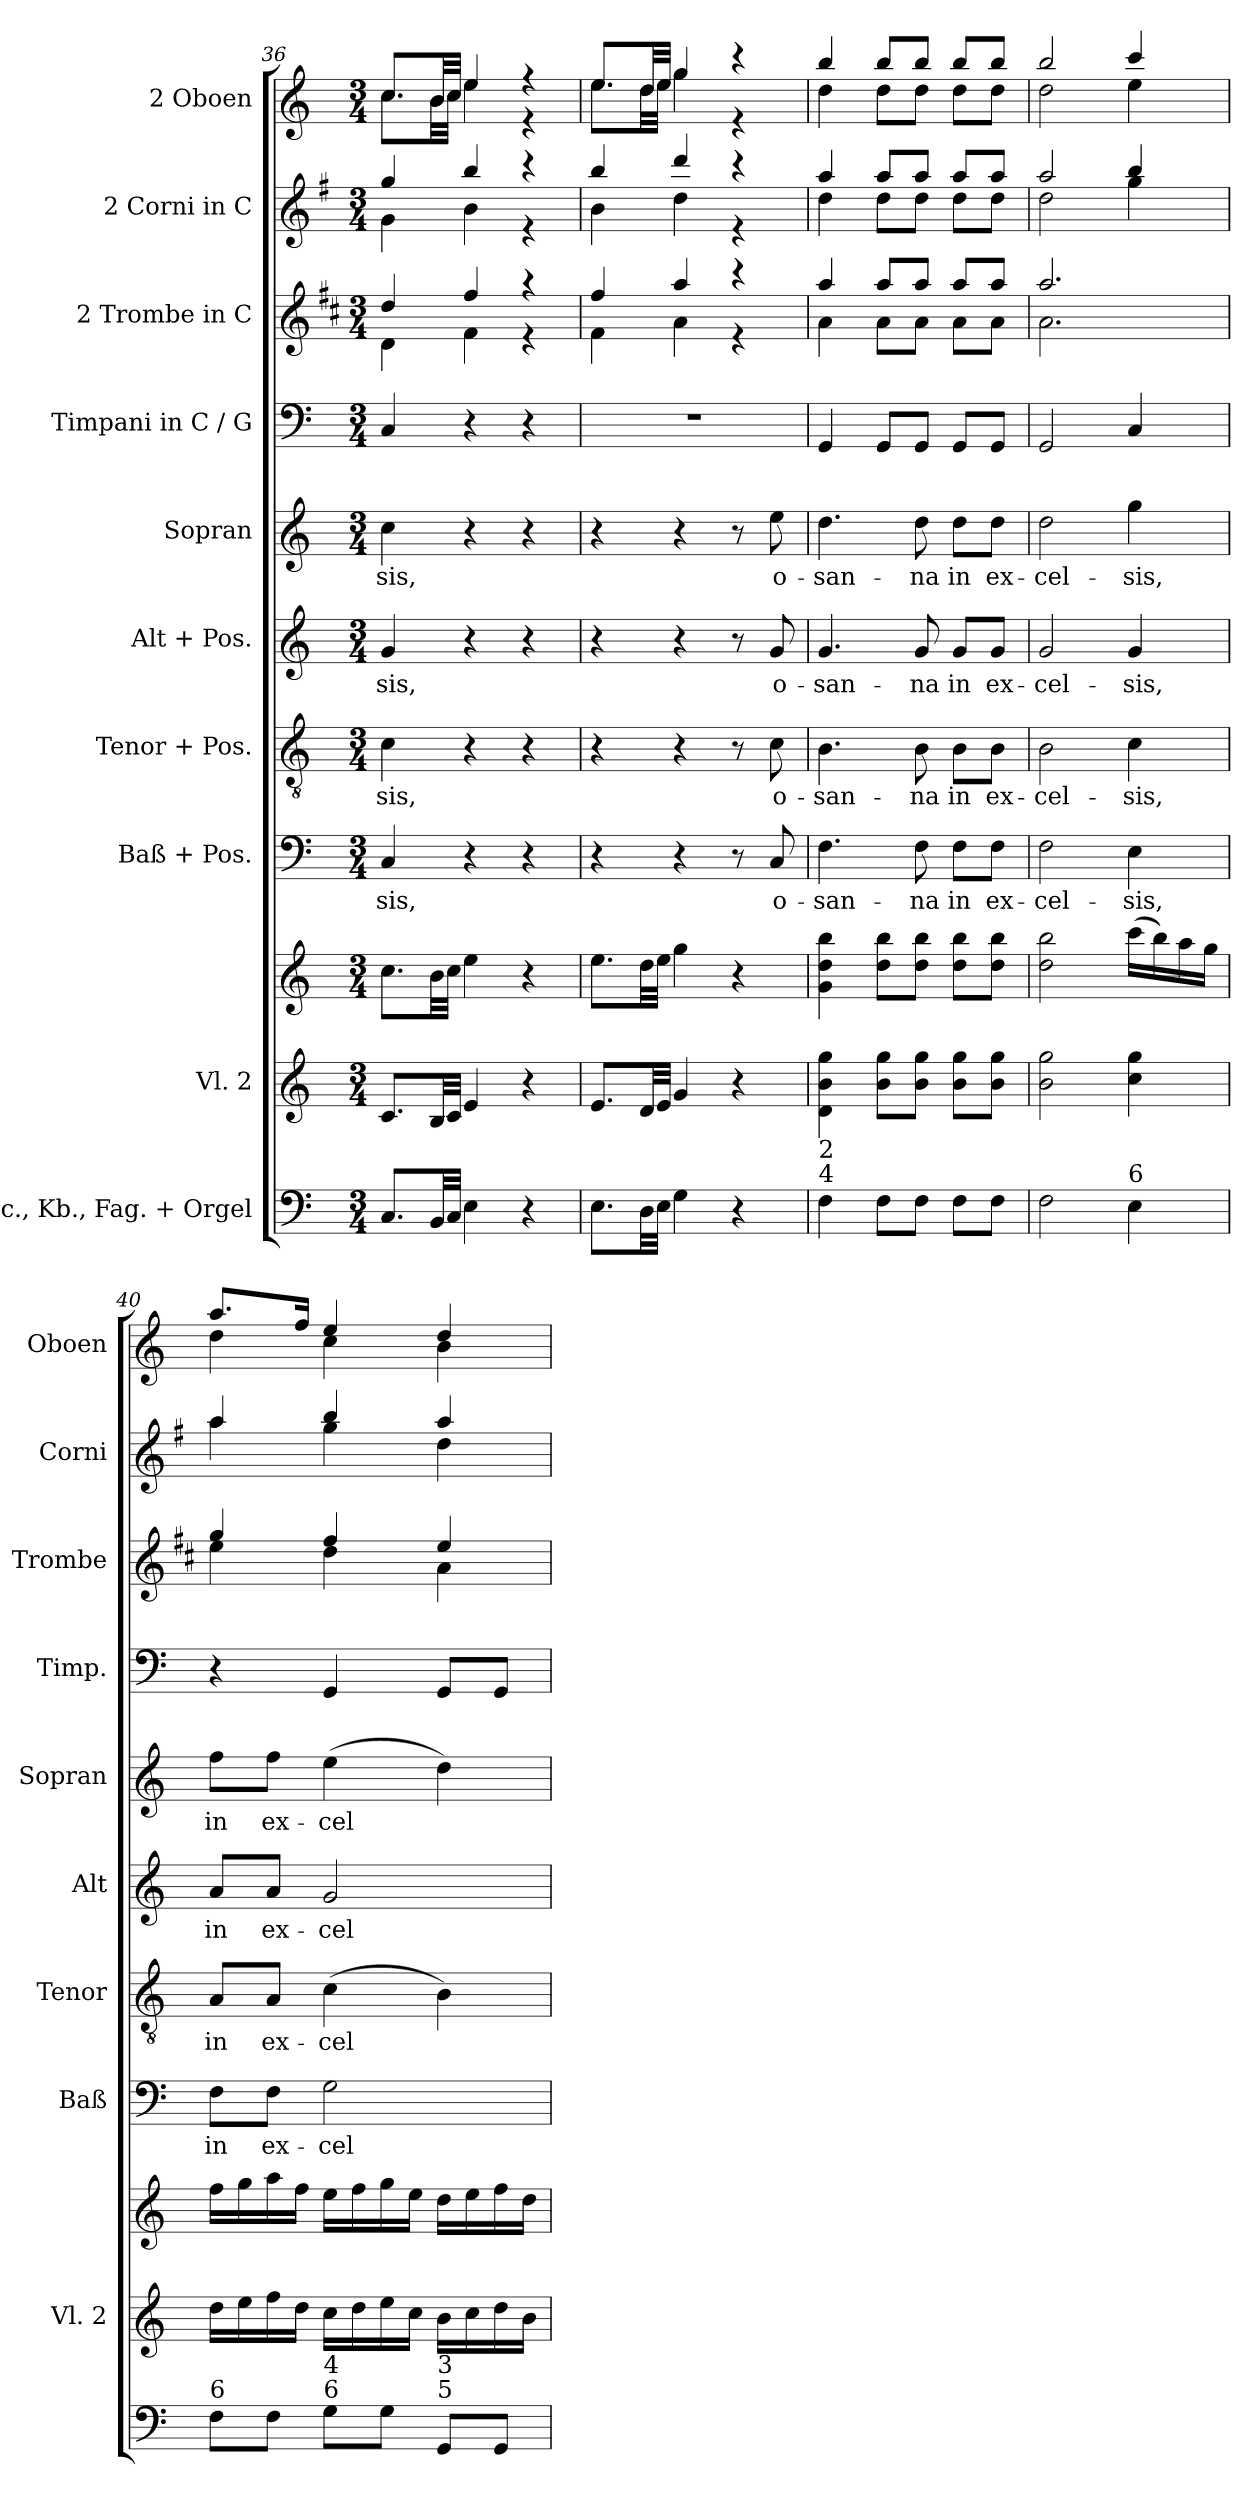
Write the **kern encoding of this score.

**kern	**kern	**kern	**kern	**text	**kern	**text	**kern	**text	**kern	**text	**kern	**kern	**kern	**kern
*part10	*part9	*part9	*part8	*part8	*part7	*part7	*part6	*part6	*part5	*part5	*part4	*part3	*part2	*part1
*staff11	*staff10	*staff9	*staff8	*staff8	*staff7	*staff7	*staff6	*staff6	*staff5	*staff5	*staff4	*staff3	*staff2	*staff1
*I"Vlc., Kb., Fag. + Orgel	*I"Vl. 2	*	*I"Baß + Pos.	*	*I"Tenor + Pos.	*	*I"Alt + Pos.	*	*I"Sopran	*	*I"Timpani in C / G	*I"2 Trombe in C	*I"2 Corni in C	*I"2 Oboen
*	*I'Vl. 2	*	*I'Baß	*	*I'Tenor	*	*I'Alt	*	*I'Sopran	*	*I'Timp.	*I'Trombe	*I'Corni	*I'Oboen
!!LO:PB:g=z
*clefF4	*clefG2	*clefG2	*clefF4	*	*clefGv2	*	*clefG2	*	*clefG2	*	*clefF4	*clefG2	*clefG2	*clefG2
*	*	*	*	*	*	*	*	*	*	*	*	*ITrd1c2	*ITrd4c7	*
*k[]	*k[]	*k[]	*k[]	*	*k[]	*	*k[]	*	*k[]	*	*k[]	*k[]	*k[]	*k[]
*M3/4	*M3/4	*M3/4	*M3/4	*	*M3/4	*	*M3/4	*	*M3/4	*	*M3/4	*M3/4	*M3/4	*M3/4
=36	=36	=36	=36	=36	=36	=36	=36	=36	=36	=36	=36	=36	=36	=36
!	!	!	!	!LO:LY:b	!	!LO:LY:b	!	!LO:LY:b	!	!LO:LY:b	!	!	!	!
*	*	*	*	*	*	*	*	*	*	*	*	*^	*^	*^
8.C/L	8.c/L	8.cc\L	4C/	-sis,	4c\	-sis,	4g/	-sis,	4cc\	-sis,	4C/	4cc/	4c\	4cc/	4c\	8.cc/L	8.cc\L
32BB/LL	32B/LL	32b\LL	.	.	.	.	.	.	.	.	.	.	.	.	.	32b/LL	32b\LL
32C/JJJ	32c/JJJ	32cc\JJJ	.	.	.	.	.	.	.	.	.	.	.	.	.	32cc/JJJ	32cc\JJJ
4E\	4e/	4ee\	4r	.	4r	.	4r	.	4r	.	4r	4ee/	4e\	4ee/	4e\	4ee/	4ee\
4r	4r	4r	4r	.	4r	.	4r	.	4r	.	4r	4r	4r	4r	4r	4r	4r
=37	=37	=37	=37	=37	=37	=37	=37	=37	=37	=37	=37	=37	=37	=37	=37	=37	=37
8.E\L	8.e/L	8.ee\L	4r	.	4r	.	4r	.	4r	.	2.r	4ee/	4e\	4ee/	4e\	8.ee/L	8.ee\L
32D\LL	32d/LL	32dd\LL	.	.	.	.	.	.	.	.	.	.	.	.	.	32dd/LL	32dd\LL
32E\JJJ	32e/JJJ	32ee\JJJ	.	.	.	.	.	.	.	.	.	.	.	.	.	32ee/JJJ	32ee\JJJ
4G\	4g/	4gg\	4r	.	4r	.	4r	.	4r	.	.	4gg/	4g\	4gg/	4g\	4gg/	4gg\
4r	4r	4r	8r	.	8r	.	8r	.	8r	.	.	4r	4r	4r	4r	4r	4r
!	!	!	!	!LO:LY:b	!	!LO:LY:b	!	!LO:LY:b	!	!LO:LY:b	!	!	!	!	!	!	!
.	.	.	8C/	o-	8c\	o-	8g/	o-	8ee\	o-	.	.	.	.	.	.	.
=38	=38	=38	=38	=38	=38	=38	=38	=38	=38	=38	=38	=38	=38	=38	=38	=38	=38
!LO:TX:a:t=4	!	!	!	!	!	!	!	!	!	!	!	!	!	!	!	!	!
!LO:TX:a:t=2	!	!	!	!	!	!	!	!	!	!	!	!	!	!	!	!	!
!	!	!	!	!LO:LY:b	!	!LO:LY:b	!	!LO:LY:b	!	!LO:LY:b	!	!	!	!	!	!	!
4F\	4d\ 4b\ 4gg\	4g\ 4dd\ 4bb\	4.F\	san-	4.B\	san-	4.g/	san-	4.dd\	san-	4GG/	4gg/	4g\	4dd/	4g\	4bb/	4dd\
8F\L	8b\ 8gg\L	8dd\ 8bb\L	.	.	.	.	.	.	.	.	8GG/L	8gg/L	8g\L	8dd/L	8g\L	8bb/L	8dd\L
!	!	!	!	!LO:LY:b	!	!LO:LY:b	!	!LO:LY:b	!	!LO:LY:b	!	!	!	!	!	!	!
8F\J	8b\ 8gg\J	8dd\ 8bb\J	8F\	na	8B\	na	8g/	na	8dd\	na	8GG/J	8gg/J	8g\J	8dd/J	8g\J	8bb/J	8dd\J
!	!	!	!	!LO:LY:b	!	!LO:LY:b	!	!LO:LY:b	!	!LO:LY:b	!	!	!	!	!	!	!
8F\L	8b\ 8gg\L	8dd\ 8bb\L	8F\L	in	8B\L	in	8g/L	in	8dd\L	in	8GG/L	8gg/L	8g\L	8dd/L	8g\L	8bb/L	8dd\L
!	!	!	!	!LO:LY:b	!	!LO:LY:b	!	!LO:LY:b	!	!LO:LY:b	!	!	!	!	!	!	!
8F\J	8b\ 8gg\J	8dd\ 8bb\J	8F\J	ex-	8B\J	ex-	8g/J	ex-	8dd\J	ex-	8GG/J	8gg/J	8g\J	8dd/J	8g\J	8bb/J	8dd\J
=39	=39	=39	=39	=39	=39	=39	=39	=39	=39	=39	=39	=39	=39	=39	=39	=39	=39
!	!	!	!	!LO:LY:b	!	!LO:LY:b	!	!LO:LY:b	!	!LO:LY:b	!	!	!	!	!	!	!
2F\	2b\ 2gg\	2dd\ 2bb\	2F\	cel-	2B\	cel-	2g/	cel-	2dd\	cel-	2GG/	2.gg/	2.g\	2dd/	2g\	2bb/	2dd\
!LO:TX:a:t=6	!	!	!	!	!	!	!	!	!	!	!	!	!	!	!	!	!
!	!	!	!	!LO:LY:b	!	!LO:LY:b	!	!LO:LY:b	!	!LO:LY:b	!	!	!	!	!	!	!
4E\	4cc\ 4gg\	(>16ccc\LL	4E\	sis,	4c\	sis,	4g/	sis,	4gg\	sis,	4C/	.	.	4ee/	4cc\	4ccc/	4ee\
.	.	16bb\)	.	.	.	.	.	.	.	.	.	.	.	.	.	.	.
.	.	16aa\	.	.	.	.	.	.	.	.	.	.	.	.	.	.	.
.	.	16gg\JJ	.	.	.	.	.	.	.	.	.	.	.	.	.	.	.
=40	=40	=40	=40	=40	=40	=40	=40	=40	=40	=40	=40	=40	=40	=40	=40	=40	=40
!LO:TX:a:t=6	!	!	!	!	!	!	!	!	!	!	!	!	!	!	!	!	!
!	!	!	!	!LO:LY:b	!	!LO:LY:b	!	!LO:LY:b	!	!LO:LY:b	!	!	!	!	!	!	!
8F\L	16dd\LL	16ff\LL	8F\L	in	8A/L	in	8a/L	in	8ff\L	in	4r	4ff/	4dd\	4dd/	4dd\	8.aa/L	4dd\
.	16ee\	16gg\	.	.	.	.	.	.	.	.	.	.	.	.	.	.	.
!	!	!	!	!LO:LY:b	!	!LO:LY:b	!	!LO:LY:b	!	!LO:LY:b	!	!	!	!	!	!	!
8F\J	16ff\	16aa\	8F\J	ex-	8A/J	ex-	8a/J	ex-	8ff\J	ex-	.	.	.	.	.	.	.
.	16dd\JJ	16ff\JJ	.	.	.	.	.	.	.	.	.	.	.	.	.	16ff/Jk	.
!LO:TX:a:t=6	!	!	!	!	!	!	!	!	!	!	!	!	!	!	!	!	!
!LO:TX:a:t=4	!	!	!	!	!	!	!	!	!	!	!	!	!	!	!	!	!
!	!	!	!	!LO:LY:b	!	!LO:LY:b	!	!LO:LY:b	!	!LO:LY:b	!	!	!	!	!	!	!
8G\L	16cc\LL	16ee\LL	2G\	cel-	(>4c\	cel	2g/	cel-	(>4ee\	cel	4GG/	4ee/	4cc\	4ee/	4cc\	4ee/	4cc\
.	16dd\	16ff\	.	.	.	.	.	.	.	.	.	.	.	.	.	.	.
8G\J	16ee\	16gg\	.	.	.	.	.	.	.	.	.	.	.	.	.	.	.
.	16cc\JJ	16ee\JJ	.	.	.	.	.	.	.	.	.	.	.	.	.	.	.
!LO:TX:a:t=5	!	!	!	!	!	!	!	!	!	!	!	!	!	!	!	!	!
!LO:TX:a:t=3	!	!	!	!	!	!	!	!	!	!	!	!	!	!	!	!	!
8GG/L	16b\LL	16dd\LL	.	.	4B\)	.	.	.	4dd\)	.	8GG/L	4dd/	4g\	4dd/	4g\	4dd/	4b\
.	16cc\	16ee\	.	.	.	.	.	.	.	.	.	.	.	.	.	.	.
8GG/J	16dd\	16ff\	.	.	.	.	.	.	.	.	8GG/J	.	.	.	.	.	.
.	16b\JJ	16dd\JJ	.	.	.	.	.	.	.	.	.	.	.	.	.	.	.
*	*	*	*	*	*	*	*	*	*	*	*	*v	*v	*	*	*v	*v
*	*	*	*	*	*	*	*	*	*	*	*	*	*v	*v	*
=	=	=	=	=	=	=	=	=	=	=	=	=	=	=
*-	*-	*-	*-	*-	*-	*-	*-	*-	*-	*-	*-	*-	*-	*-
